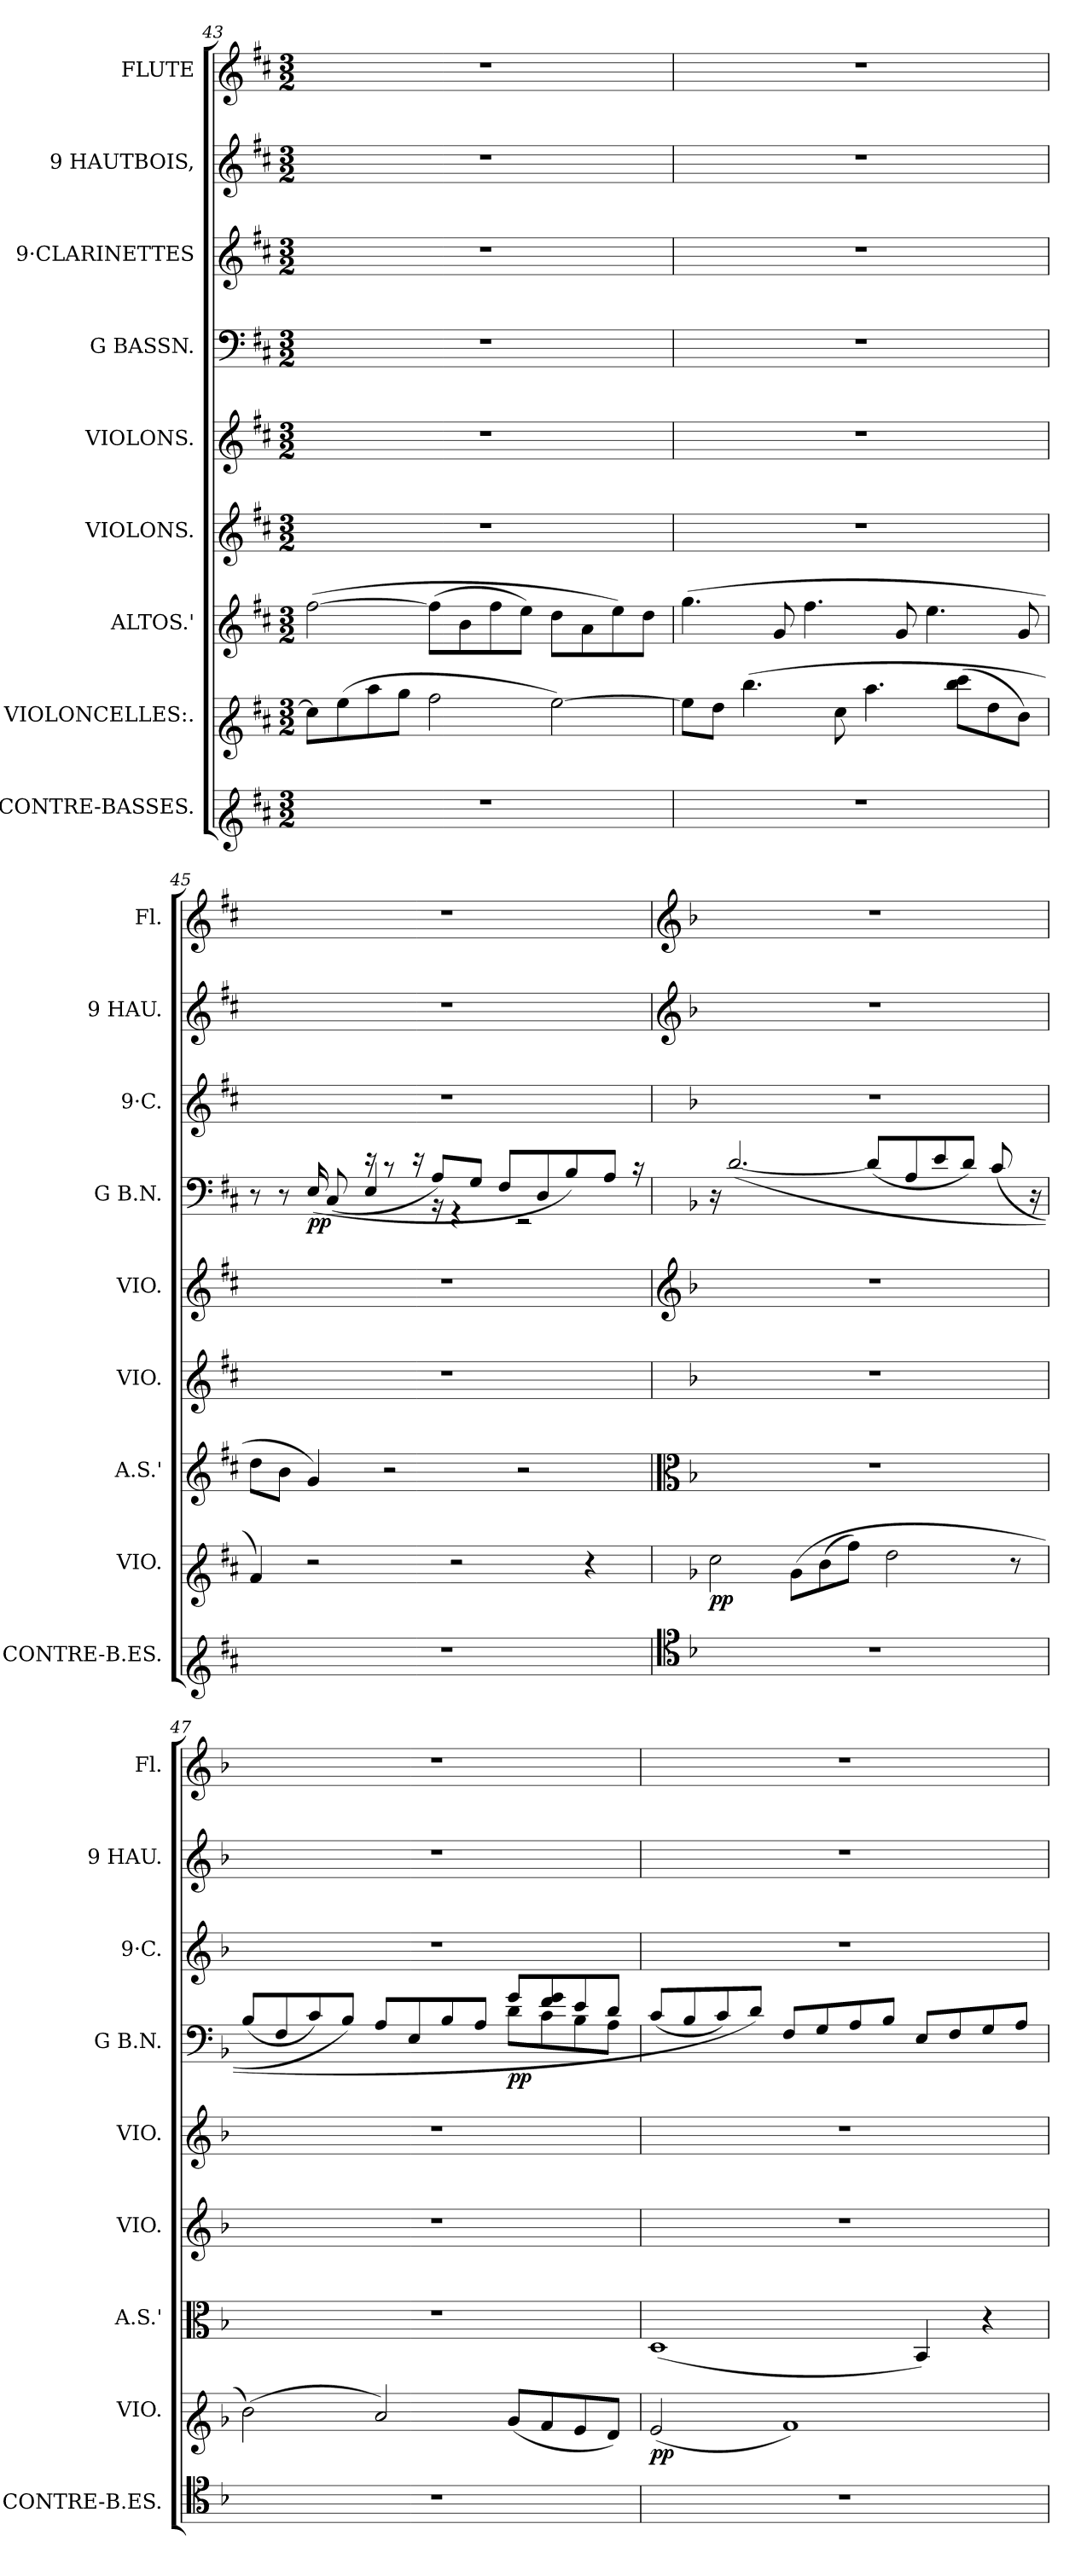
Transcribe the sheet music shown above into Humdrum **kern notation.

**kern	**kern	**dynam	**kern	**kern	**kern	**kern	**dynam	**kern	**kern	**kern
*part9	*part8	*part8	*part7	*part6	*part5	*part4	*part4	*part3	*part2	*part1
*staff9	*staff8	*staff8	*staff7	*staff6	*staff5	*staff4	*staff4	*staff3	*staff2	*staff1
*I"CONTRE-BASSES.	*I"VIOLONCELLES:.	*	*I"ALTOS.'	*I"VIOLONS.	*I"VIOLONS.	*I"G BASSN.	*	*I"9·CLARINETTES	*I"9 HAUTBOIS,	*I"FLUTE
*I'CONTRE-B.ES.	*I'VIO.	*	*I'A.S.'	*I'VIO.	*I'VIO.	*I'G B.N.	*	*I'9·C.	*I'9 HAU.	*I'Fl.
*clefG1	*clefG1	*	*clefG2	*clefG2	*clefG2	*clefF4	*	*clefG2	*clefG2	*clefG2
*k[f#c#]	*k[f#c#]	*	*k[f#c#]	*k[f#c#]	*k[f#c#]	*k[f#c#]	*	*k[f#c#]	*k[f#c#]	*k[f#c#]
*D:	*D:	*	*D:	*D:	*D:	*D:	*	*D:	*D:	*D:
*M3/2	*M3/2	*	*M3/2	*M3/2	*M3/2	*M3/2	*	*M3/2	*M3/2	*M3/2
=43	=43	=43	=43	=43	=43	=43	=43	=43	=43	=43
!LO:N:vis=1	!	!	!	!LO:N:vis=1	!LO:N:vis=1	!LO:N:vis=1	!	!LO:N:vis=1	!LO:N:vis=1	!LO:N:vis=1
1.r	8eei\L]	.	([>2ff#i\	1.r	1.r	1.r	.	1.r	1.r	1.r
.	(8ggi\	.	.	.	.	.	.	.	.	.
.	8ccc#i\	.	.	.	.	.	.	.	.	.
.	8bbi\J	.	.	.	.	.	.	.	.	.
.	2aai\	.	(8ff#i\L]	.	.	.	.	.	.	.
.	.	.	8bi\	.	.	.	.	.	.	.
.	.	.	8ff#i\	.	.	.	.	.	.	.
.	.	.	8eei\J)	.	.	.	.	.	.	.
.	[>2ggi\)	.	8ddi\L	.	.	.	.	.	.	.
.	.	.	8ai\	.	.	.	.	.	.	.
.	.	.	8eei\)	.	.	.	.	.	.	.
.	.	.	8ddi\J	.	.	.	.	.	.	.
=44	=44	=44	=44	=44	=44	=44	=44	=44	=44	=44
!LO:N:vis=1	!	!	!	!LO:N:vis=1	!LO:N:vis=1	!LO:N:vis=1	!	!LO:N:vis=1	!LO:N:vis=1	!LO:N:vis=1
1.r	8ggi\L]	.	(4.ggi\	1.r	1.r	1.r	.	1.r	1.r	1.r
.	8ff#i\J	.	.	.	.	.	.	.	.	.
.	(4.dddi\	.	.	.	.	.	.	.	.	.
.	.	.	8gi/	.	.	.	.	.	.	.
.	.	.	4.ff#i\	.	.	.	.	.	.	.
.	8eei\	.	.	.	.	.	.	.	.	.
.	4.ccc#i\	.	.	.	.	.	.	.	.	.
.	.	.	8gi/	.	.	.	.	.	.	.
.	.	.	4.eei\	.	.	.	.	.	.	.
.	(8dddi\ 8eeeiL	.	.	.	.	.	.	.	.	.
.	8ff#i\	.	.	.	.	.	.	.	.	.
.	8ddi\J)	.	8gi/	.	.	.	.	.	.	.
=45	=45	=45	=45	=45	=45	=45	=45	=45	=45	=45
!LO:N:vis=1	!	!	!	!LO:N:vis=1	!LO:N:vis=1	!	!	!LO:N:vis=1	!LO:N:vis=1	!LO:N:vis=1
*	*	*	*	*	*	*^	*	*	*	*
1.r	4ai/)	.	8ddi\L	1.r	1.r	8r	4ryy	.	1.r	1.r	1.r
.	.	.	8bi\J	.	.	8r	.	.	.	.	.
.	2r	.	4gi/)	.	.	(16Ei/	8ryy	pp	.	.	.
.	.	.	.	.	.	(8C#i/	.	.	.	.	.
.	.	.	.	.	.	.	16ryy	.	.	.	.
.	.	.	.	.	.	16r	4Ei/	.	.	.	.
.	.	.	2r	.	.	8r	.	.	.	.	.
.	.	.	.	.	.	16r	.	.	.	.	.
.	.	.	.	.	.	8Ai/L)	16r	.	.	.	.
.	2r	.	.	.	.	.	4r	.	.	.	.
.	.	.	.	.	.	8Gi/J	.	.	.	.	.
.	.	.	.	.	.	8F#i/L	.	.	.	.	.
.	.	.	2r	.	.	.	2r	.	.	.	.
.	.	.	.	.	.	8Di/	.	.	.	.	.
.	.	.	.	.	.	8Bi/)	.	.	.	.	.
.	4r	.	.	.	.	.	.	.	.	.	.
.	.	.	.	.	.	8Ai/J	.	.	.	.	.
.	.	.	.	.	.	16r	.	.	.	.	.
*	*	*	*	*	*	*v	*v	*	*	*	*
!!LO:PB:g=z
=46	=46	=46	=46	=46	=46	=46	=46	=46	=46	=46
*clefC4	*	*	*clefC3	*	*clefG2	*	*	*	*clefG2	*clefG2
*k[b-]	*k[b-]	*	*k[b-]	*k[b-]	*k[b-]	*k[b-]	*	*k[b-]	*k[b-]	*k[b-]
*F:	*F:	*	*F:	*F:	*F:	*F:	*	*F:	*F:	*F:
!LO:N:vis=1	!	!	!LO:N:vis=1	!LO:N:vis=1	!LO:N:vis=1	!	!	!LO:N:vis=1	!LO:N:vis=1	!LO:N:vis=1
1.r	2eei\	pp	1.r	1.r	1.r	16r	.	1.r	1.r	1.r
.	.	.	.	.	.	([<2.di/	.	.	.	.
.	(8b-i\L	.	.	.	.	.	.	.	.	.
.	(8ddi\	.	.	.	.	.	.	.	.	.
.	8aai\J)	.	.	.	.	.	.	.	.	.
.	.	.	.	.	.	(8di/L]	.	.	.	.
.	2ffi\	.	.	.	.	.	.	.	.	.
.	.	.	.	.	.	8Ai/	.	.	.	.
.	.	.	.	.	.	8ei/	.	.	.	.
.	.	.	.	.	.	8di/J)	.	.	.	.
.	.	.	.	.	.	(8ci/	.	.	.	.
.	8r	.	.	.	.	.	.	.	.	.
.	.	.	.	.	.	16r	.	.	.	.
=47	=47	=47	=47	=47	=47	=47	=47	=47	=47	=47
!LO:N:vis=1	!	!	!LO:N:vis=1	!LO:N:vis=1	!LO:N:vis=1	!	!	!LO:N:vis=1	!LO:N:vis=1	!LO:N:vis=1
*	*	*	*	*	*	*^	*	*	*	*
1.r	(2ddi\)	.	1.r	1.r	1.r	(8B-i/L	1ryy	.	1.r	1.r	1.r
.	.	.	.	.	.	8Fi/	.	.	.	.	.
.	.	.	.	.	.	8ci/)	.	.	.	.	.
.	.	.	.	.	.	8B-i/J)	.	.	.	.	.
.	2cci/)	.	.	.	.	8Ai/L	.	.	.	.	.
.	.	.	.	.	.	8Ei/	.	.	.	.	.
.	.	.	.	.	.	8B-i/	.	.	.	.	.
.	.	.	.	.	.	8Ai/J	.	.	.	.	.
.	(8b-i/L	.	.	.	.	8gi/L	8di\L	pp	.	.	.
.	8ai/	.	.	.	.	8fi/ 8gi	8ci\	.	.	.	.
.	8gi/	.	.	.	.	8ei/	8B-i\	.	.	.	.
.	8fi/J)	.	.	.	.	8di/J	8Ai\J	.	.	.	.
=48	=48	=48	=48	=48	=48	=48	=48	=48	=48	=48	=48
!LO:N:vis=1	!	!	!	!LO:N:vis=1	!LO:N:vis=1	!	!	!	!LO:N:vis=1	!LO:N:vis=1	!LO:N:vis=1
*	*	*	*	*	*	*v	*v	*	*	*	*
1.r	(2gi/	pp	(1Di	1.r	1.r	(8ci/L	.	1.r	1.r	1.r
.	.	.	.	.	.	8B-i/	.	.	.	.
.	.	.	.	.	.	8ci/)	.	.	.	.
.	.	.	.	.	.	8di/J)	.	.	.	.
.	1ai)	.	.	.	.	8Fi/L	.	.	.	.
.	.	.	.	.	.	8Gi/	.	.	.	.
.	.	.	.	.	.	8Ai/	.	.	.	.
.	.	.	.	.	.	8B-i/J	.	.	.	.
.	.	.	4BB-i/)	.	.	8Ei/L	.	.	.	.
.	.	.	.	.	.	8Fi/	.	.	.	.
.	.	.	4r	.	.	8Gi/	.	.	.	.
.	.	.	.	.	.	8Ai/J	.	.	.	.
=	=	=	=	=	=	=	=	=	=	=
*-	*-	*-	*-	*-	*-	*-	*-	*-	*-	*-
